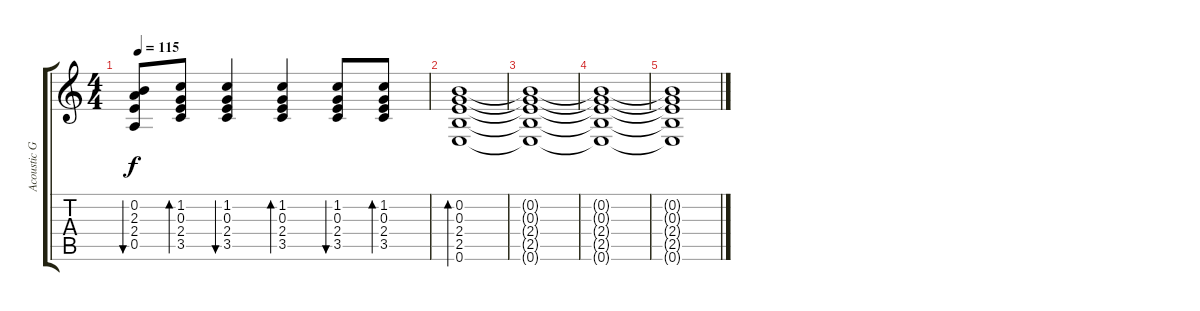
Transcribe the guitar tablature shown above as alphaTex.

\track ("Acoustic Guitar I" "Acoustic G") {instrument acousticguitarsteel}
\staff {score tabs}
\tuning (E4 B3 G3 D3 A2 E2) {hide}
\ts (4 4)
\tempo 115
\clef g2
\ks c
(0.2 2.3 2.4 0.5).8{bu 60 dy f} (1.2 0.3 2.4 3.5).8{bd 60} (1.2 0.3 2.4 3.5).4{bu 60} (1.2 0.3 2.4 3.5).4{bd 60} (1.2 0.3 2.4 3.5).8{bu 60} (1.2 0.3 2.4 3.5).8{bd 60} |
(0.2 0.3 2.4 2.5 0.6).1{bd 60} |
(0.2{t} 0.3{t} 2.4{t} 2.5{t} 0.6{t}).1 |
(0.2{t} 0.3{t} 2.4{t} 2.5{t} 0.6{t}).1 |
(0.2{t} 0.3{t} 2.4{t} 2.5{t} 0.6{t}).1
